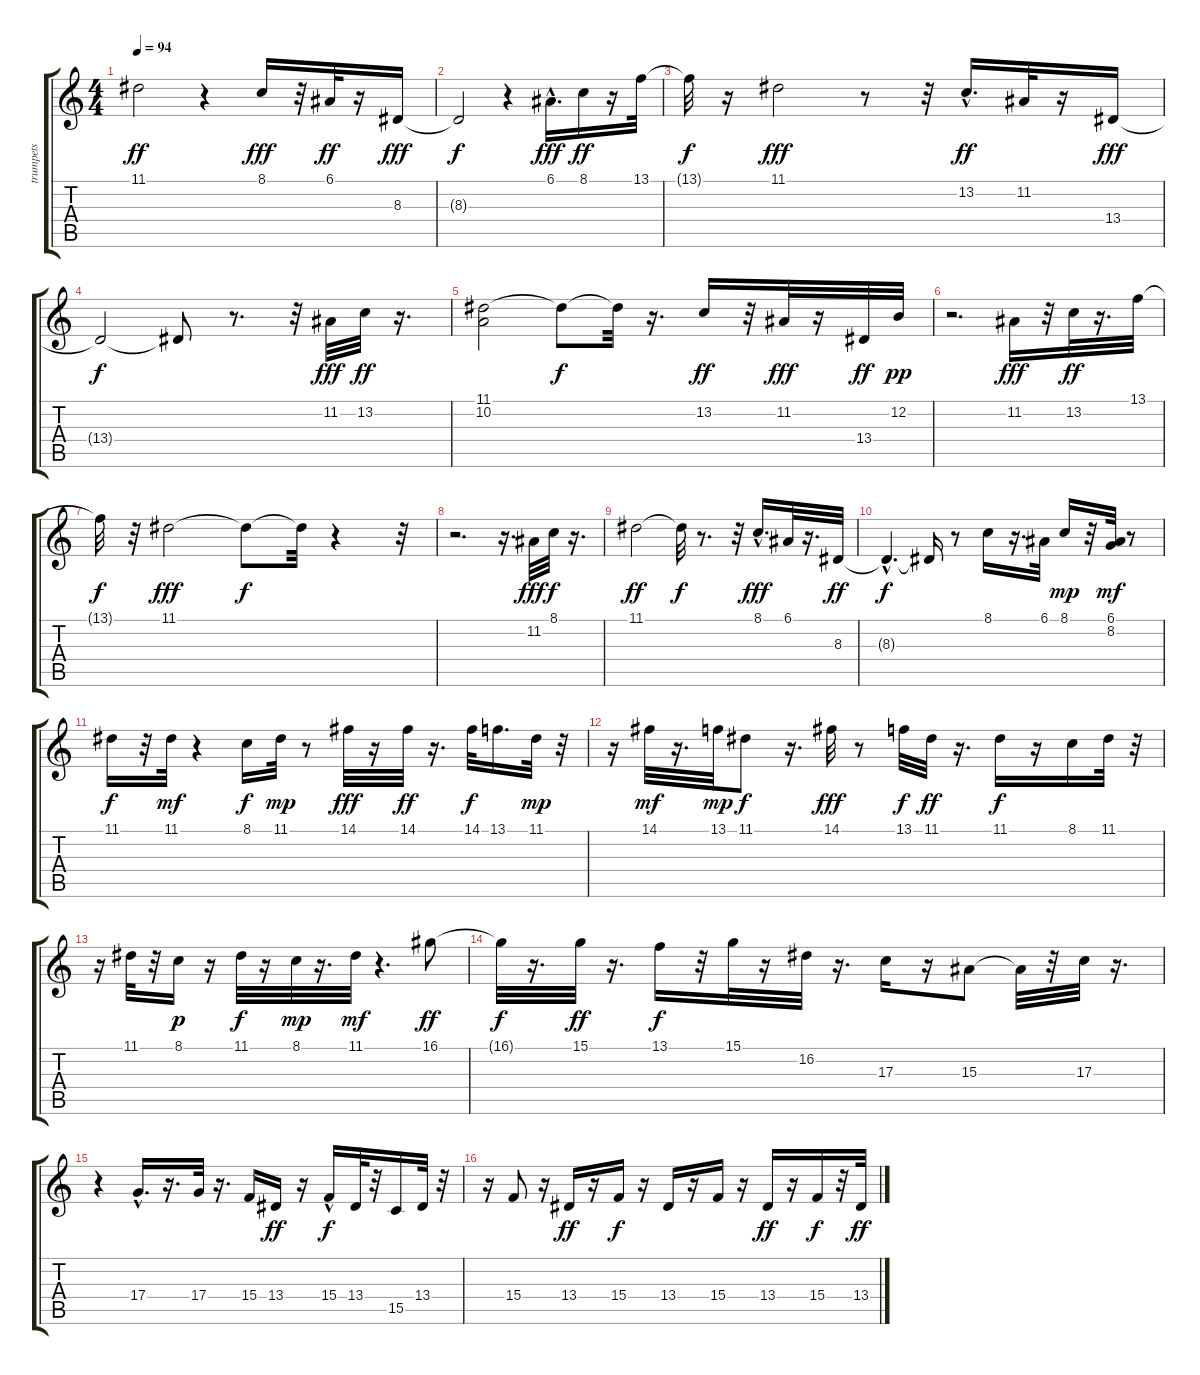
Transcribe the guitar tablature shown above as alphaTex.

\track ("trumpets" "trumpets") {instrument trumpet}
\staff {score tabs}
\tuning (E4 B3 G3 D3 A2 E2) {hide}
\ts (4 4)
\tempo 94
\clef g2
\ks c
11.1.2{dy ff} r.4 8.1.16{dy fff} r.32 6.1.32{dy ff} r.16 8.3.16{dy fff} |
8.3{t}.2{dy f} r.4 6.1{hac}.16{d dy fff} 8.1.16{dy ff} r.16 13.1.32 |
13.1{t}.32{dy f} r.16 11.1.2{dy fff} r.8 r.32 13.2{hac}.16{d dy ff} 11.2.32 r.16 13.4.16{dy fff} |
13.4{t}.2{dy f} 13.4{t}.8 r.8{d} r.32 11.2.32{dy fff} 13.2.32{dy ff} r.16{d} |
(11.1 10.2).2 11.1{t}.8{dy f} 11.1{t}.32 r.16{d} 13.2.16{dy ff} r.32 11.2.32{dy fff} r.16 13.4.32{dy ff} 12.2.32{dy pp} |
r.2{d} 11.2.16{dy fff} r.32 13.2.32{dy ff} r.16{d} 13.1.32 |
13.1{t}.32{dy f} r.32 11.1.2{dy fff} 11.1{t}.8{dy f} 11.1{t}.32 r.4 r.32 |
r.2{d} r.16{d} 11.2.32{dy fff} 8.1.32{dy f} r.16{d} |
11.1.2{dy ff} 11.1{t}.32{dy f} r.8{d} r.32 8.1{hac}.16{d dy fff} 6.1.32 r.16{d} 8.3.32{dy ff} |
8.3{hac t}.4{d dy f} 8.3{t}.16 r.8 8.1.16 r.16{d} 6.1.32 8.1.16{dy mp} r.32 (6.1 8.2).32{dy mf} r.8 |
11.1.16{dy f} r.32 11.1.32{dy mf} r.4 8.1.16{dy f volume 16} 11.1.32{dy mp} r.8 14.1.32{dy fff} r.16 14.1.32{dy ff} r.16{d} 14.1.32{dy f volume 15} 13.1.16{d} 11.1.32{dy mp} r.32 |
r.16 14.1.32{dy mf volume 15} r.16{d} 13.1.32{dy mp} 11.1.8{dy f volume 15} r.16{d} 14.1.32{dy fff volume 13} r.8 13.1.32{dy f volume 12} 11.1.32{dy ff volume 12} r.16{d} 11.1.16{dy f} r.16 8.1.16{volume 11} 11.1.32{volume 11} r.32 |
r.16 11.1.32 r.32 8.1.16{dy p} r.16 11.1.32{dy f volume 10} r.16 8.1.32{dy mp volume 9} r.16{d} 11.1.32{dy mf volume 8} r.4{d} 16.1.8{dy ff volume 8} |
16.1{t}.32{dy f} r.16{d} 15.1.32{dy ff volume 7} r.16{d} 13.1.16{dy f volume 7} r.32 15.1.32{volume 7} r.16 16.2.32 r.16{d} 17.3.16 r.16 15.3.8{volume 7} 15.3{t}.32 r.32 17.3.32{volume 7} r.16{d} |
r.4 17.4{hac}.16{d volume 6} r.16{d} 17.4.32{volume 6} r.16{d} 15.4.16{volume 6} 13.4.16{dy ff} r.16 15.4{hac}.16{dy f volume 6} 13.4.32{volume 5} r.32 15.5.16{volume 6} 13.4.32{volume 5} r.32 |
r.16 15.4.8{volume 4} r.16 13.4.16{dy ff volume 4} r.16 15.4.16{dy f volume 4} r.16 13.4.16 r.16 15.4.16 r.16 13.4.16{dy ff} r.16 15.4.16{dy f volume 2} r.32 13.4.32{dy ff}
